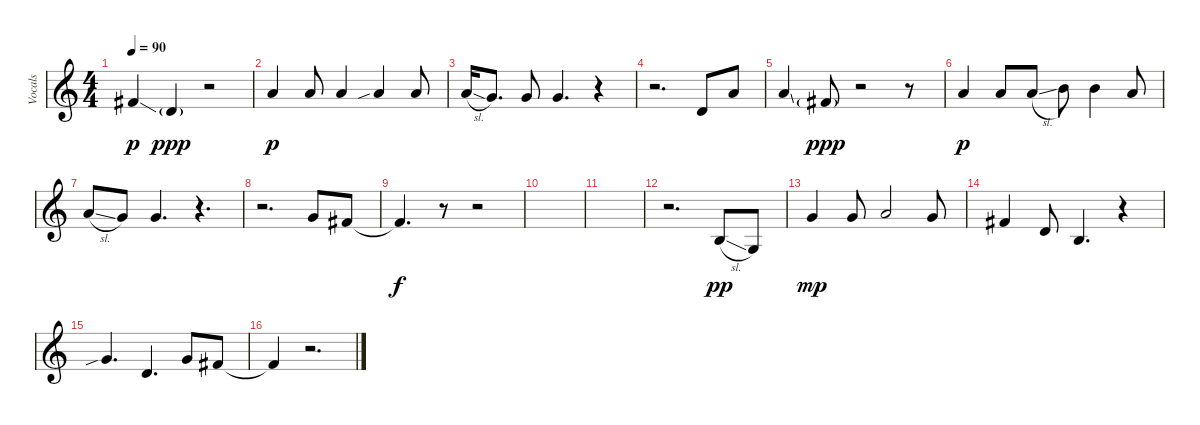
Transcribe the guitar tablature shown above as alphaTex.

\track ("Vocals" "Vocals") {instrument contrabass}
\staff {score}
\tuning (E4 B3 G3 D3 A2 E2) {hide}
\ts (4 4)
\tempo 90
\clef g2
\ks c
4.4{ss}.4{dy p} 0.4{g}.4{dy ppp} r.2 |
7.4.4{dy p} 7.4.8 7.4.4 7.4{sib}.4 7.4.8 |
7.4{sl}.16 5.4.8{d} 5.4.8 5.4.4{d} r.4 |
r.2{d} 5.5.8 7.4.8 |
7.4{ss}.4 4.4{g}.8{dy ppp} r.2 r.8 |
7.4.4{dy p} 7.4.8 7.4{sl}.8 9.4.8 9.4.4 7.4.8 |
7.4{sl}.8 5.4.8 5.4.4{d} r.4{d} |
r.2{d} 5.4.8 4.4.8 |
4.4{t}.4{d dy f} r.8 r.2 |
|
|
r.2{d} 7.6{sl}.8{dy pp} 3.6.8 |
5.4.4{dy mp} 5.4.8 5.4{be (custom 0 4 45 4 50 0 60 0)}.2 5.4.8 |
4.4.4 5.5.8 2.5.4{d} r.4 |
5.4{sib}.4{d} 5.5.4{d} 5.4.8 4.4.8 |
4.4{t}.4 r.2{d}
